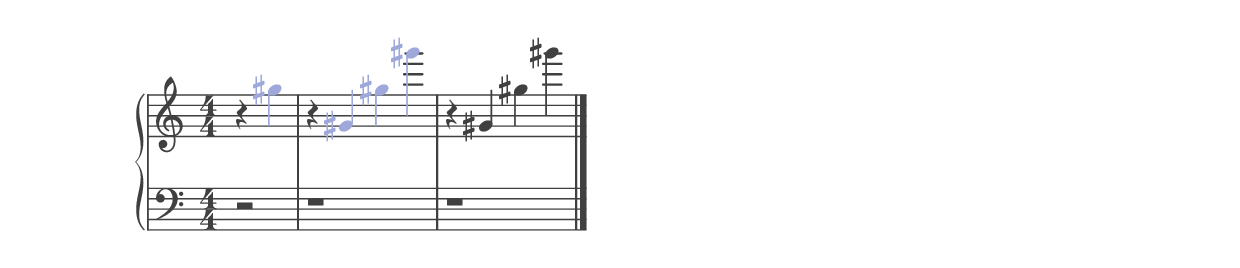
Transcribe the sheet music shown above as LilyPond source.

%% ----------------------------------------------------------------------------
%% Generated on: 2018 December 27
%% Note Name: G5#
%% Octave: 5
%% Clef: treble
%% Filename: 119-60-5-treble-G5#
%% ----------------------------------------------------------------------------

\version "2.19.82"

\include "../piano_note_colors.ly"

\header {
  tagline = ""
}

upper = {
  \clef treble
  \numericTimeSignature
  \override NoteHead.color = #colorized-note
  \override Stem.color = #colorized-note
  \override Accidental.color = #colorized-note
  % treble note in color
  r4 gis''4
  % treble octave in color
  r4 gis'4 gis''4 gis'''4
  \override NoteHead.color = #default-black
  \override Stem.color = #default-black
  \override Accidental.color = #default-black
  % treble octave repeat in black
  r4 gis'4 gis''4 gis'''4
  \bar "|."
}

lower = {
  \clef bass
  \numericTimeSignature
  \override NoteHead.color = #colorized-note
  \override Stem.color = #colorized-note
  \override Accidental.color = #colorized-note
  % bass note in color
  r2
  % bass octave in color
  r1
  \override NoteHead.color = #default-black
  \override Stem.color = #default-black
  \override Accidental.color = #default-black
  % bass octave repeat in black
  r1
}

\score {
  \new PianoStaff <<
    \context Score
    \applyContext #(override-color-for-all-grobs default-black)
    \time 4/4
    \partial 2
    \new Staff = upper { \upper }
    \new Staff = lower { \lower }
  >>
  \layout { }
  \midi { }
}